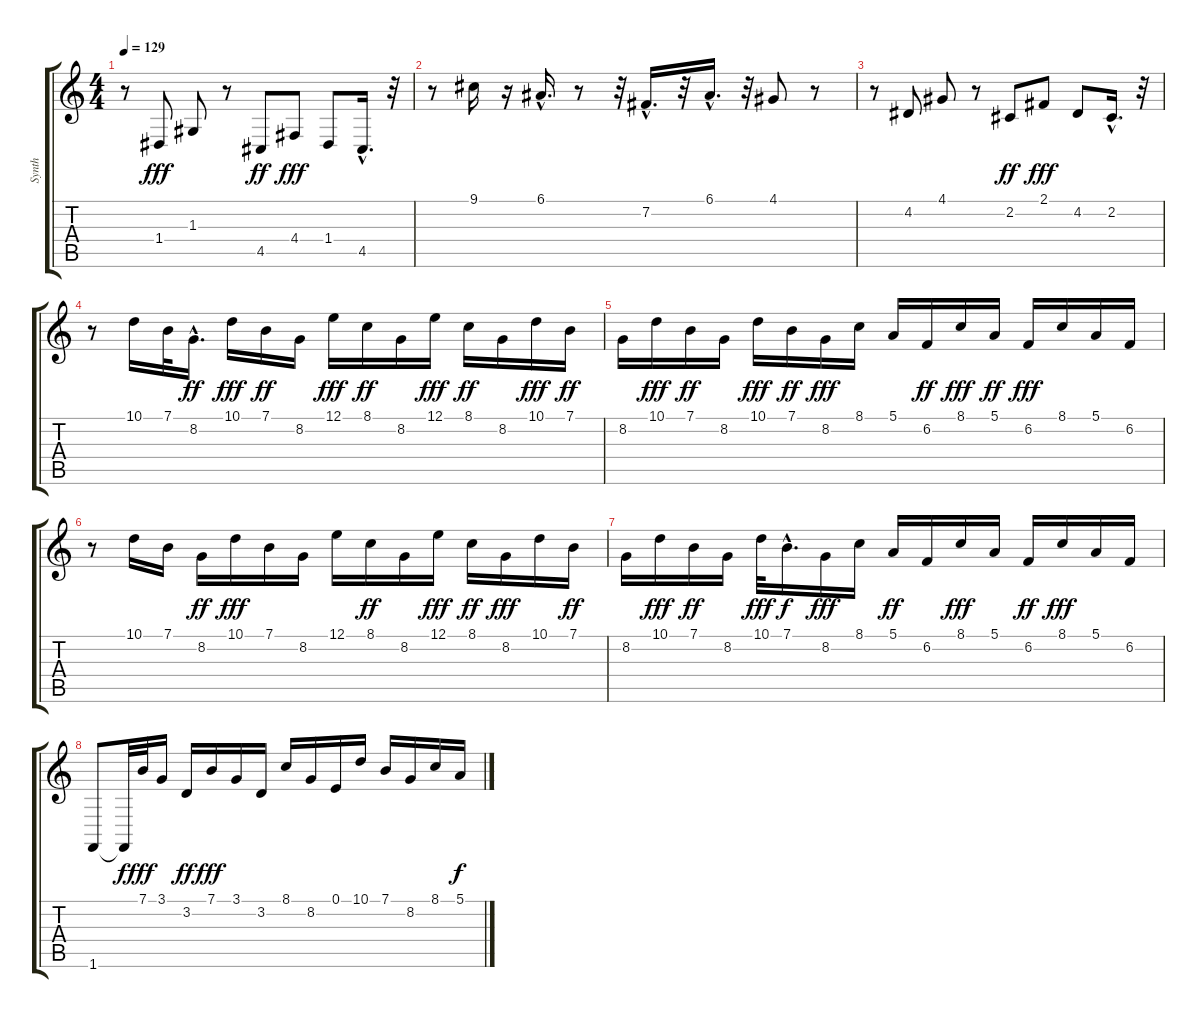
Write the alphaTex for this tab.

\track ("Synth" "Synth") {instrument lead2sawtooth}
\staff {score tabs}
\tuning (E4 B3 G3 D3 A2 E2) {hide}
\ts (4 4)
\tempo 129
\clef g2
\ks c
r.8{dy fff} 1.4.8 1.3.8 r.8 4.5.8{dy ff} 4.4.8{dy fff} 1.4.8 4.5{hac}.16{d} r.32 |
r.8 9.1.16 r.16 6.1{hac}.16{d} r.8 r.32 7.2{hac}.16{d} r.32 6.1{hac}.16{d} r.32 4.1.8 r.8 |
r.8 4.2.8 4.1.8 r.8 2.2.8{dy ff} 2.1.8{dy fff} 4.2.8 2.2{hac}.16{d} r.32 |
r.8{volume 16} 10.1.16 7.1.32 8.2{hac}.16{d dy ff} 10.1.16{dy fff} 7.1.16{dy ff} 8.2.16 12.1.16{dy fff} 8.1.16{dy ff} 8.2.16 12.1.16{dy fff} 8.1.16{dy ff} 8.2.16 10.1.16{dy fff} 7.1.16{dy ff} |
8.2.16 10.1.16{dy fff} 7.1.16{dy ff} 8.2.16 10.1.16{dy fff} 7.1.16{dy ff} 8.2.16{dy fff} 8.1.16 5.1.16 6.2.16{dy ff} 8.1.16{dy fff} 5.1.16{dy ff} 6.2.16{dy fff} 8.1.16 5.1.16 6.2.16 |
r.8 10.1.16 7.1.16 8.2.16{dy ff} 10.1.16{dy fff} 7.1.16 8.2.16 12.1.16 8.1.16{dy ff} 8.2.16 12.1.16{dy fff} 8.1.16{dy ff} 8.2.16{dy fff} 10.1.16 7.1.16{dy ff} |
8.2.16 10.1.16{dy fff} 7.1.16{dy ff} 8.2.16 10.1.32{dy fff} 7.1{hac}.16{d dy f} 8.2.16{dy fff} 8.1.16 5.1.16{dy ff} 6.2.16 8.1.16{dy fff} 5.1.16 6.2.16{dy ff} 8.1.16{dy fff} 5.1.16 6.2.16 |
1.6.8 1.6{t}.32{dy f} 7.1.32{dy fff} 3.1.16 3.2.16{dy ff} 7.1.16{dy fff} 3.1.16 3.2.16 8.1.16 8.2.16 0.1.16 10.1.16 7.1.16 8.2.16 8.1.16 5.1.16{dy f}
